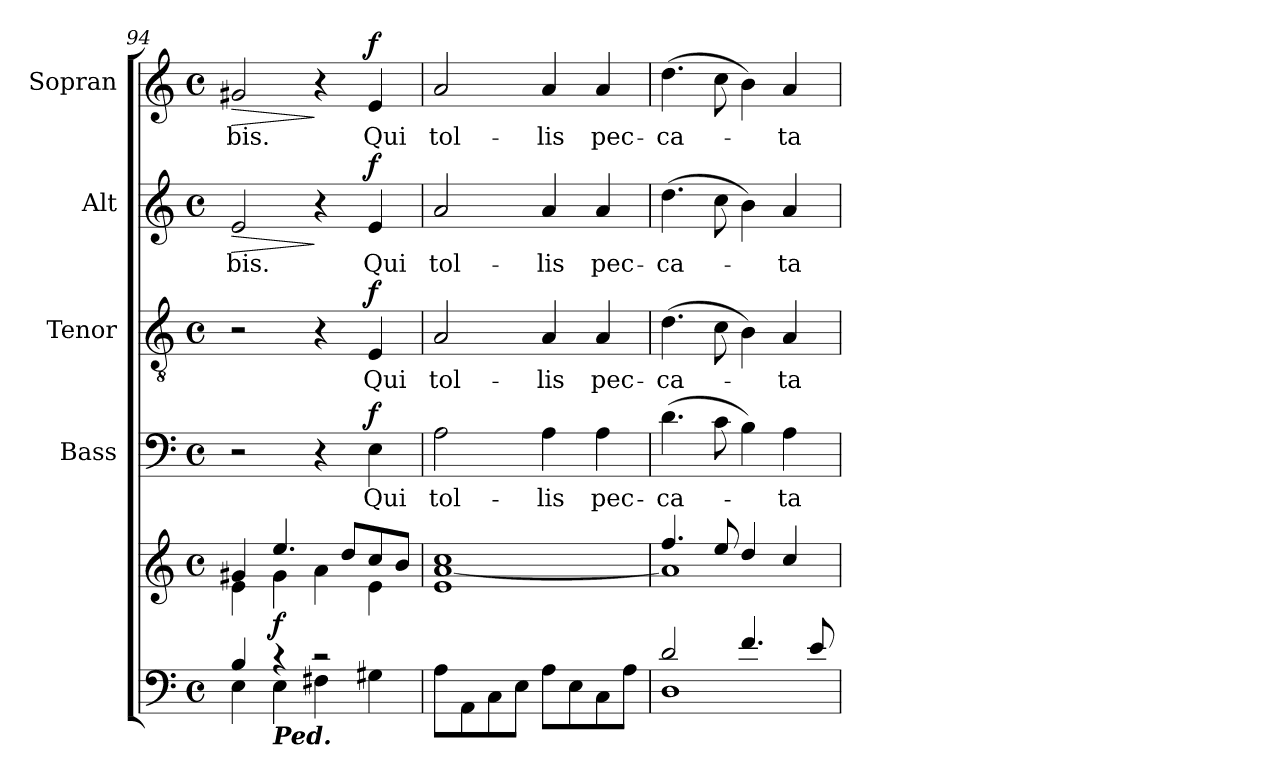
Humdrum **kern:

**kern	**kern	**dynam	**kern	**text	**dynam	**kern	**text	**dynam	**kern	**text	**dynam	**kern	**text	**dynam
*part5	*part5	*part5	*part4	*part4	*part4	*part3	*part3	*part3	*part2	*part2	*part2	*part1	*part1	*part1
*staff6	*staff5	*staff5/6	*staff4	*staff4	*staff4	*staff3	*staff3	*staff3	*staff2	*staff2	*staff2	*staff1	*staff1	*staff1
*	*	*	*I"Bass	*	*	*I"Tenor	*	*	*I"Alt	*	*	*I"Sopran	*	*
*	*	*	*I'B.	*	*	*I'T.	*	*	*I'A.	*	*	*I'S.	*	*
*clefF4	*clefG2	*	*clefF4	*	*	*clefGv2	*	*	*clefG2	*	*	*clefG2	*	*
*k[]	*k[]	*	*k[]	*	*	*k[]	*	*	*k[]	*	*	*k[]	*	*
*C:	*C:	*	*C:	*	*	*C:	*	*	*C:	*	*	*C:	*	*
*M4/4	*M4/4	*	*M4/4	*	*	*M4/4	*	*	*M4/4	*	*	*M4/4	*	*
*met(c)	*met(c)	*	*met(c)	*	*	*met(c)	*	*	*met(c)	*	*	*met(c)	*	*
=94	=94	=94	=94	=94	=94	=94	=94	=94	=94	=94	=94	=94	=94	=94
*^	*^	*	*	*	*	*	*	*	*	*	*	*	*	*
!	!	!	!	!	!	!	!	!	!	!	!	!LO:LY:b	!LO:HP:b	!	!LO:LY:b	!LO:HP:b
4B/	4E\	4g#X/	4e\	.	2r	.	.	2r	.	.	2e/	-bis.	>	2g#X/	-bis.	>
!LO:TX:b:Bi:t=Ped.	!	!	!	!	!	!	!	!	!	!	!	!	!	!	!	!
!	!	!	!	!LO:DY:b	!	!	!	!	!	!	!	!	!	!	!	!
4rc	4E\	4.ee/	4g#\	f	.	.	.	.	.	.	.	.	.	.	.	.
2rc	4F#X\	.	4a\	.	4r	.	.	4r	.	.	4r	.	]	4r	.	]
.	.	8dd/L	.	.	.	.	.	.	.	.	.	.	.	.	.	.
!	!	!	!	!	!	!LO:LY:b	!LO:DY:a	!	!LO:LY:b	!LO:DY:a	!	!LO:LY:b	!LO:DY:a	!	!LO:LY:b	!LO:DY:a
.	4G#X\	8cc/	4e\	.	4E\	Qui	f	4E/	Qui	f	4e/	Qui	f	4e/	Qui	f
.	.	8b/J	.	.	.	.	.	.	.	.	.	.	.	.	.	.
*v	*v	*	*	*	*	*	*	*	*	*	*	*	*	*	*	*
=95	=95	=95	=95	=95	=95	=95	=95	=95	=95	=95	=95	=95	=95	=95	=95
!	!	!	!	!	!LO:LY:b	!	!	!LO:LY:b	!	!	!LO:LY:b	!	!	!LO:LY:b	!
8A\L	1cc	1e [<1a	.	2A\	tol-	.	2A/	tol-	.	2a/	tol-	.	2a/	tol-	.
8AA\	.	.	.	.	.	.	.	.	.	.	.	.	.	.	.
8C\	.	.	.	.	.	.	.	.	.	.	.	.	.	.	.
8E\J	.	.	.	.	.	.	.	.	.	.	.	.	.	.	.
!	!	!	!	!	!LO:LY:b	!	!	!LO:LY:b	!	!	!LO:LY:b	!	!	!LO:LY:b	!
8A\L	.	.	.	4A\	-lis	.	4A/	-lis	.	4a/	-lis	.	4a/	-lis	.
8E\	.	.	.	.	.	.	.	.	.	.	.	.	.	.	.
!	!	!	!	!	!LO:LY:b	!	!	!LO:LY:b	!	!	!LO:LY:b	!	!	!LO:LY:b	!
8C\	.	.	.	4A\	pec-	.	4A/	pec-	.	4a/	pec-	.	4a/	pec-	.
8A\J	.	.	.	.	.	.	.	.	.	.	.	.	.	.	.
=96	=96	=96	=96	=96	=96	=96	=96	=96	=96	=96	=96	=96	=96	=96	=96
*^	*	*	*	*	*	*	*	*	*	*	*	*	*	*	*
!	!	!	!	!	!	!LO:LY:b	!	!	!LO:LY:b	!	!	!LO:LY:b	!	!	!LO:LY:b	!
2d/	1D	4.ff/	1a]	.	(>4.d\	-ca-	.	(>4.d\	-ca-	.	(>4.dd\	-ca-	.	(>4.dd\	-ca-	.
.	.	8ee/	.	.	8c\	.	.	8c\	.	.	8cc\	.	.	8cc\	.	.
4.f/	.	4dd/	.	.	4B\)	.	.	4B\)	.	.	4b\)	.	.	4b\)	.	.
!	!	!	!	!	!	!LO:LY:b	!	!	!LO:LY:b	!	!	!LO:LY:b	!	!	!LO:LY:b	!
.	.	4cc/	.	.	4A\	-ta	.	4A/	-ta	.	4a/	-ta	.	4a/	-ta	.
8e/	.	.	.	.	.	.	.	.	.	.	.	.	.	.	.	.
*v	*v	*	*	*	*	*	*	*	*	*	*	*	*	*	*	*
*	*v	*v	*	*	*	*	*	*	*	*	*	*	*	*	*
=	=	=	=	=	=	=	=	=	=	=	=	=	=	=
*-	*-	*-	*-	*-	*-	*-	*-	*-	*-	*-	*-	*-	*-	*-
